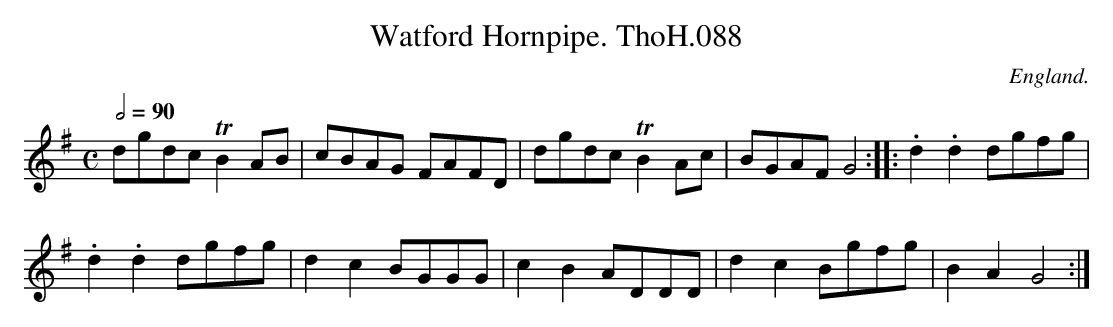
X:1
T:Watford Hornpipe. ThoH.088
Q:1/2=90
M:C
L:1/8
O:England.
K:G
dgdcTB2AB|cBAG FAFD|dgdcTB2Ac|BGAFG4:||:.d2.d2dgfg|
.d2.d2dgfg|d2c2BGGG|c2B2ADDD|d2c2Bgfg|B2A2G4:|
